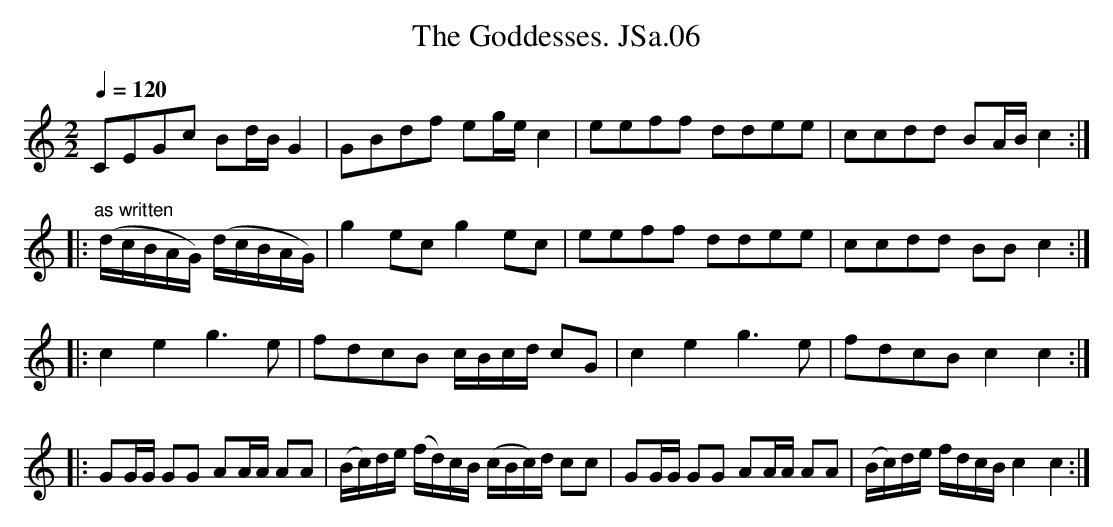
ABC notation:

X:1
T:Goddesses. JSa.06, The
M:2/2
L:1/8
Q:1/4=120
K:C
CEGc Bd/B/G2|GBdf eg/e/c2|eeff ddee|ccdd BA/B/c2:|
|:"^as written"(d/c/B/A/G/) (d/c/B/A/G/)|g2ecg2ec|eeff ddee|ccdd BBc2:|
|:c2e2g3e|fdcB c/B/c/d/ cG|c2e2g3e|fdcBc2c2:|
|:GG/G/ GG AA/A/ AA|(B/c/)d/e/ (f/d/)c/B/ (c/B/c/)d/ cc|\
GG/G/ GG AA/A/ AA|(B/c/)d/e/ f/d/c/B/c2c2:|]
